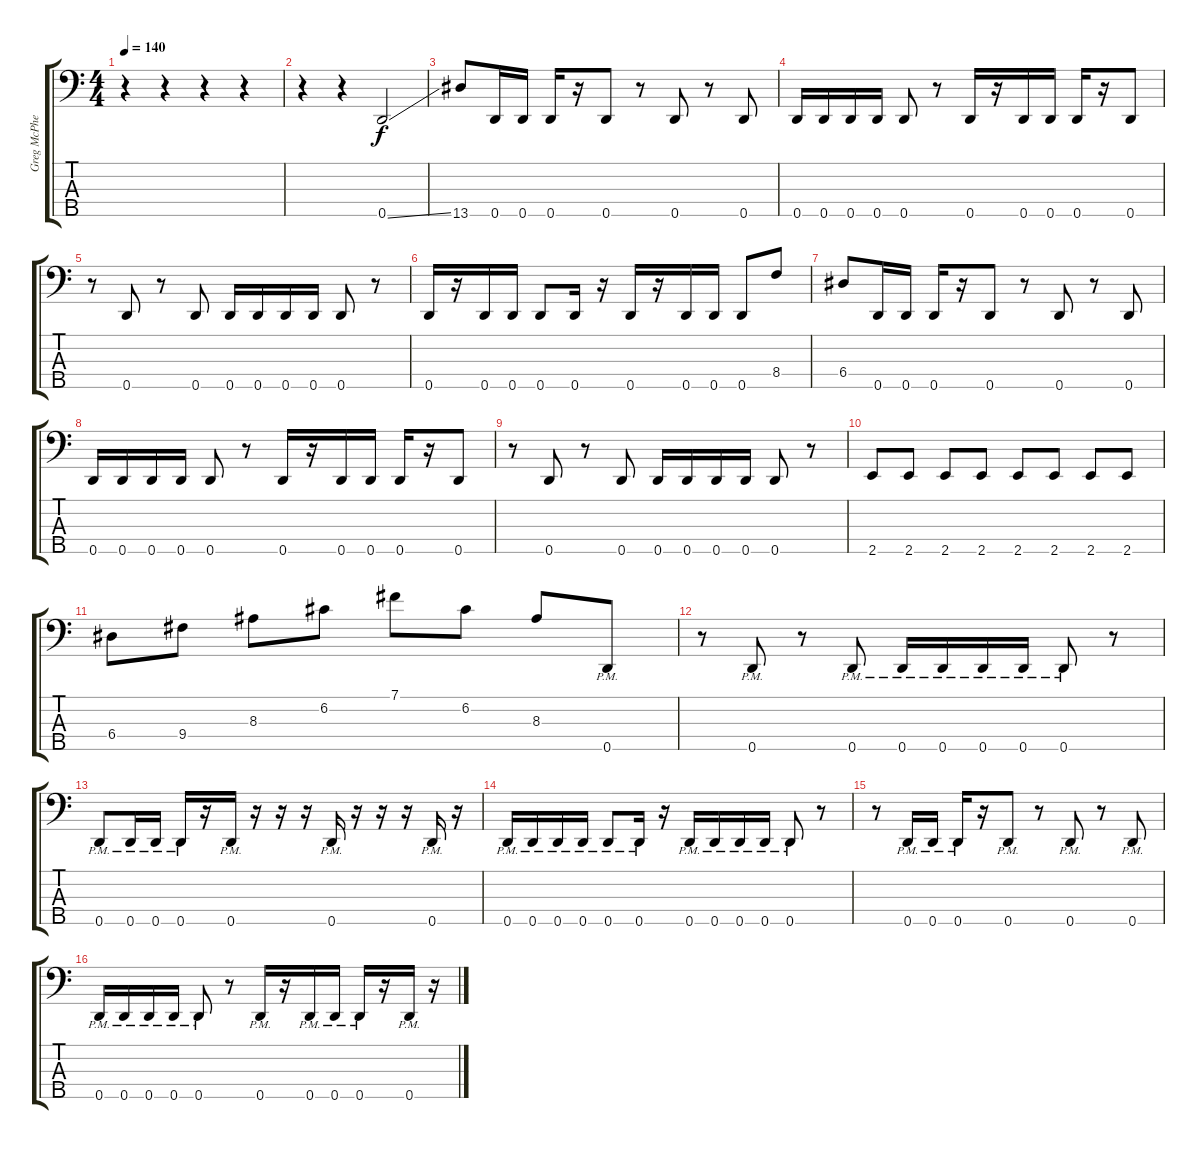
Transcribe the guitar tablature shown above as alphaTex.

\track ("Greg McPherson" "Greg McPhe") {instrument electricbasspick}
\staff {score tabs}
\tuning (B2 G2 D2 A1 D1) {hide}
\ts (4 4)
\tempo 140
\clef f4
\ks c
r.4{dy f} r.4 r.4 r.4 |
r.4 r.4 0.5{ss}.2 |
13.5.8 0.5.16 0.5.16 0.5.16 r.16 0.5.8 r.8 0.5.8 r.8 0.5.8 |
0.5.16 0.5.16 0.5.16 0.5.16 0.5.8 r.8 0.5.16 r.16 0.5.16 0.5.16 0.5.16 r.16 0.5.8 |
r.8 0.5.8 r.8 0.5.8 0.5.16 0.5.16 0.5.16 0.5.16 0.5.8 r.8 |
0.5.16 r.16 0.5.16 0.5.16 0.5.8 0.5.16 r.16 0.5.16 r.16 0.5.16 0.5.16 0.5.8 8.4.8 |
6.4.8 0.5.16 0.5.16 0.5.16 r.16 0.5.8 r.8 0.5.8 r.8 0.5.8 |
0.5.16 0.5.16 0.5.16 0.5.16 0.5.8 r.8 0.5.16 r.16 0.5.16 0.5.16 0.5.16 r.16 0.5.8 |
r.8 0.5.8 r.8 0.5.8 0.5.16 0.5.16 0.5.16 0.5.16 0.5.8 r.8 |
2.5.8 2.5.8 2.5.8 2.5.8 2.5.8 2.5.8 2.5.8 2.5.8 |
6.4.8 9.4.8 8.3.8 6.2.8 7.1.8 6.2.8 8.3.8 0.5{pm}.8 |
r.8 0.5{pm}.8 r.8 0.5{pm}.8 0.5{pm}.16 0.5{pm}.16 0.5{pm}.16 0.5{pm}.16 0.5{pm}.8 r.8 |
0.5{pm}.8 0.5{pm}.16 0.5{pm}.16 0.5{pm}.16 r.16 0.5{pm}.16 r.16 r.16 r.16 0.5{pm}.16 r.16 r.16 r.16 0.5{pm}.16 r.16 |
0.5{pm}.16 0.5{pm}.16 0.5{pm}.16 0.5{pm}.16 0.5{pm}.8 0.5{pm}.16 r.16 0.5{pm}.16 0.5{pm}.16 0.5{pm}.16 0.5{pm}.16 0.5{pm}.8 r.8 |
r.8 0.5{pm}.16 0.5{pm}.16 0.5{pm}.16 r.16 0.5{pm}.8 r.8 0.5{pm}.8 r.8 0.5{pm}.8 |
0.5{pm}.16 0.5{pm}.16 0.5{pm}.16 0.5{pm}.16 0.5{pm}.8 r.8 0.5{pm}.16 r.16 0.5{pm}.16 0.5{pm}.16 0.5{pm}.16 r.16 0.5{pm}.16 r.16
